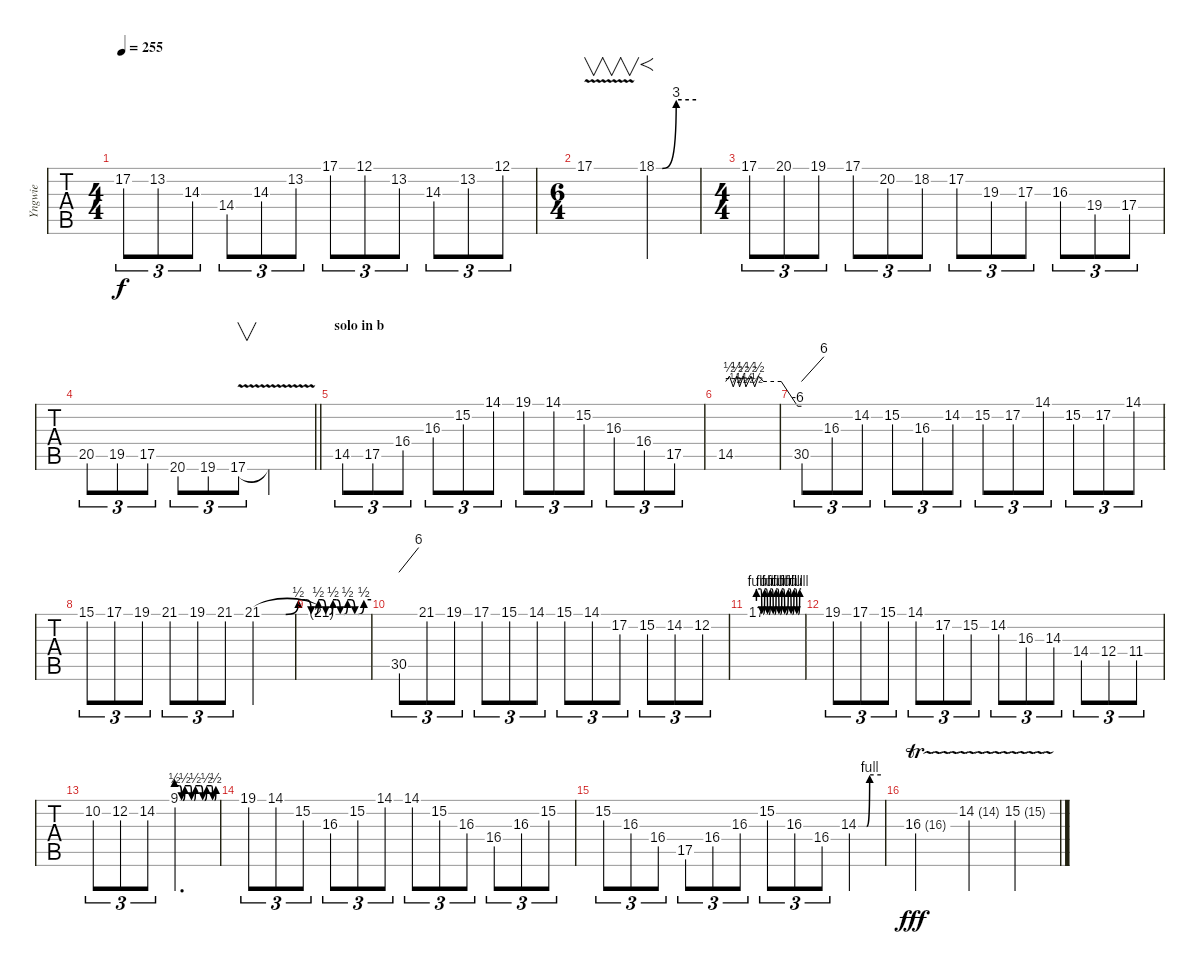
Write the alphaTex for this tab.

\track ("Yngwie" "Yngwie") {instrument distortionguitar}
\staff {tabs}
\tuning (Eb4 Bb3 Gb3 Db3 Ab2 Eb2) {hide}
\ts (4 4)
\tempo 255
\clef g2
\ks c
17.2.8{tu (3 2) dy f} 13.2.8{tu (3 2)} 14.3.8{tu (3 2)} 14.4.8{tu (3 2)} 14.3.8{tu (3 2)} 13.2.8{tu (3 2)} 17.1.8{tu (3 2)} 12.1.8{tu (3 2)} 13.2.8{tu (3 2)} 14.3.8{tu (3 2)} 13.2.8{tu (3 2)} 12.1.8{tu (3 2)} |
\ts (6 4)
17.1{v}.1{v} 18.1{be (custom 0 0 9 0 30 12 60 12)}.2{f} |
\ts (4 4)
17.1.8{tu (3 2)} 20.1.8{tu (3 2)} 19.1.8{tu (3 2)} 17.1.8{tu (3 2)} 20.2.8{tu (3 2)} 18.2.8{tu (3 2)} 17.2.8{tu (3 2)} 19.3.8{tu (3 2)} 17.3.8{tu (3 2)} 16.3.8{tu (3 2)} 19.4.8{tu (3 2)} 17.4.8{tu (3 2)} |
\barLineRight lightlight
20.5.8{tu (3 2)} 19.5.8{tu (3 2)} 17.5.8{tu (3 2)} 20.6.8{tu (3 2)} 19.6.8{tu (3 2)} 17.6{v}.8{v tu (3 2)} 17.6{t}.2 |
\section ("" "solo in b")
14.5.8{tu (3 2) instrument overdrivenguitar} 17.5.8{tu (3 2)} 16.4.8{tu (3 2)} 16.3.8{tu (3 2)} 15.2.8{tu (3 2)} 14.1.8{tu (3 2)} 19.1.8{tu (3 2)} 14.1.8{tu (3 2)} 15.2.8{tu (3 2)} 16.3.8{tu (3 2)} 16.4.8{tu (3 2)} 17.5.8{tu (3 2)} |
14.5.1{tbe (custom default 0 0 3 2 6 -2 9 2 11 -2 14 2 16 -2 20 2 23 -2 26 2 30 0 44 0 57 -24 60 -24)} |
30.5.8{tu (3 2) tbe (dive default 0 0 60 24)} 16.3.8{tu (3 2)} 14.2.8{tu (3 2)} 15.2.8{tu (3 2)} 16.3.8{tu (3 2)} 14.2.8{tu (3 2)} 15.2.8{tu (3 2)} 17.2.8{tu (3 2)} 14.1.8{tu (3 2)} 15.2.8{tu (3 2)} 17.2.8{tu (3 2)} 14.1.8{tu (3 2)} |
15.1.8{tu (3 2)} 17.1.8{tu (3 2)} 19.1.8{tu (3 2)} 21.1.8{tu (3 2)} 19.1.8{tu (3 2)} 21.1.8{tu (3 2)} 21.1{be (custom 0 0 13 0 20 2 24 2 27 0 29 0 31 2 33 2 35 0 37 0 39 2 41 2 43 0 45 0 47 2 49 2 51 0 53 0 56 2 60 2)}.2 |
21.1{t}.1 |
30.5.8{tu (3 2) tbe (dive default 0 0 60 24)} 21.1.8{tu (3 2)} 19.1.8{tu (3 2)} 17.1.8{tu (3 2)} 15.1.8{tu (3 2)} 14.1.8{tu (3 2)} 15.1.8{tu (3 2)} 14.1.8{tu (3 2)} 17.2.8{tu (3 2)} 15.2.8{tu (3 2)} 14.2.8{tu (3 2)} 12.2.8{tu (3 2)} |
17.1{be (custom 0 4 3 4 5 0 7 0 9 4 11 4 13 0 15 0 17 4 19 4 21 0 23 0 25 4 27 4 29 0 31 0 33 4 35 4 37 0 39 0 42 4 44 4 46 0 48 0 50 4 52 4 54 0 56 0 58 4 60 4)}.1 |
19.1.8{tu (3 2)} 17.1.8{tu (3 2)} 15.1.8{tu (3 2)} 14.1.8{tu (3 2)} 17.2.8{tu (3 2)} 15.2.8{tu (3 2)} 14.2.8{tu (3 2)} 16.3.8{tu (3 2)} 14.3.8{tu (3 2)} 14.4.8{tu (3 2)} 12.4.8{tu (3 2)} 11.4.8{tu (3 2)} |
10.2.8{tu (3 2)} 12.2.8{tu (3 2)} 14.2.8{tu (3 2)} 9.1{be (custom 0 2 5 2 8 0 10 0 13 2 21 2 23 0 27 0 29 2 37 2 40 0 43 0 46 2 53 2 55 0 58 0 60 2)}.2{d} |
19.1.8{tu (3 2)} 14.1.8{tu (3 2)} 15.2.8{tu (3 2)} 16.3.8{tu (3 2)} 15.2.8{tu (3 2)} 14.1.8{tu (3 2)} 14.1.8{tu (3 2)} 15.2.8{tu (3 2)} 16.3.8{tu (3 2)} 16.4.8{tu (3 2)} 16.3.8{tu (3 2)} 15.2.8{tu (3 2)} |
15.2.8{tu (3 2)} 16.3.8{tu (3 2)} 16.4.8{tu (3 2)} 17.5.8{tu (3 2)} 16.4.8{tu (3 2)} 16.3.8{tu (3 2)} 15.2.8{tu (3 2)} 16.3.8{tu (3 2)} 16.4.8{tu (3 2)} 14.3{be (custom 0 0 22 0 30 4 60 4)}.4 |
16.3{tr (16 16)}.2{dy fff} 14.2{tr (14 16)}.4 15.2{tr (15 16)}.4
